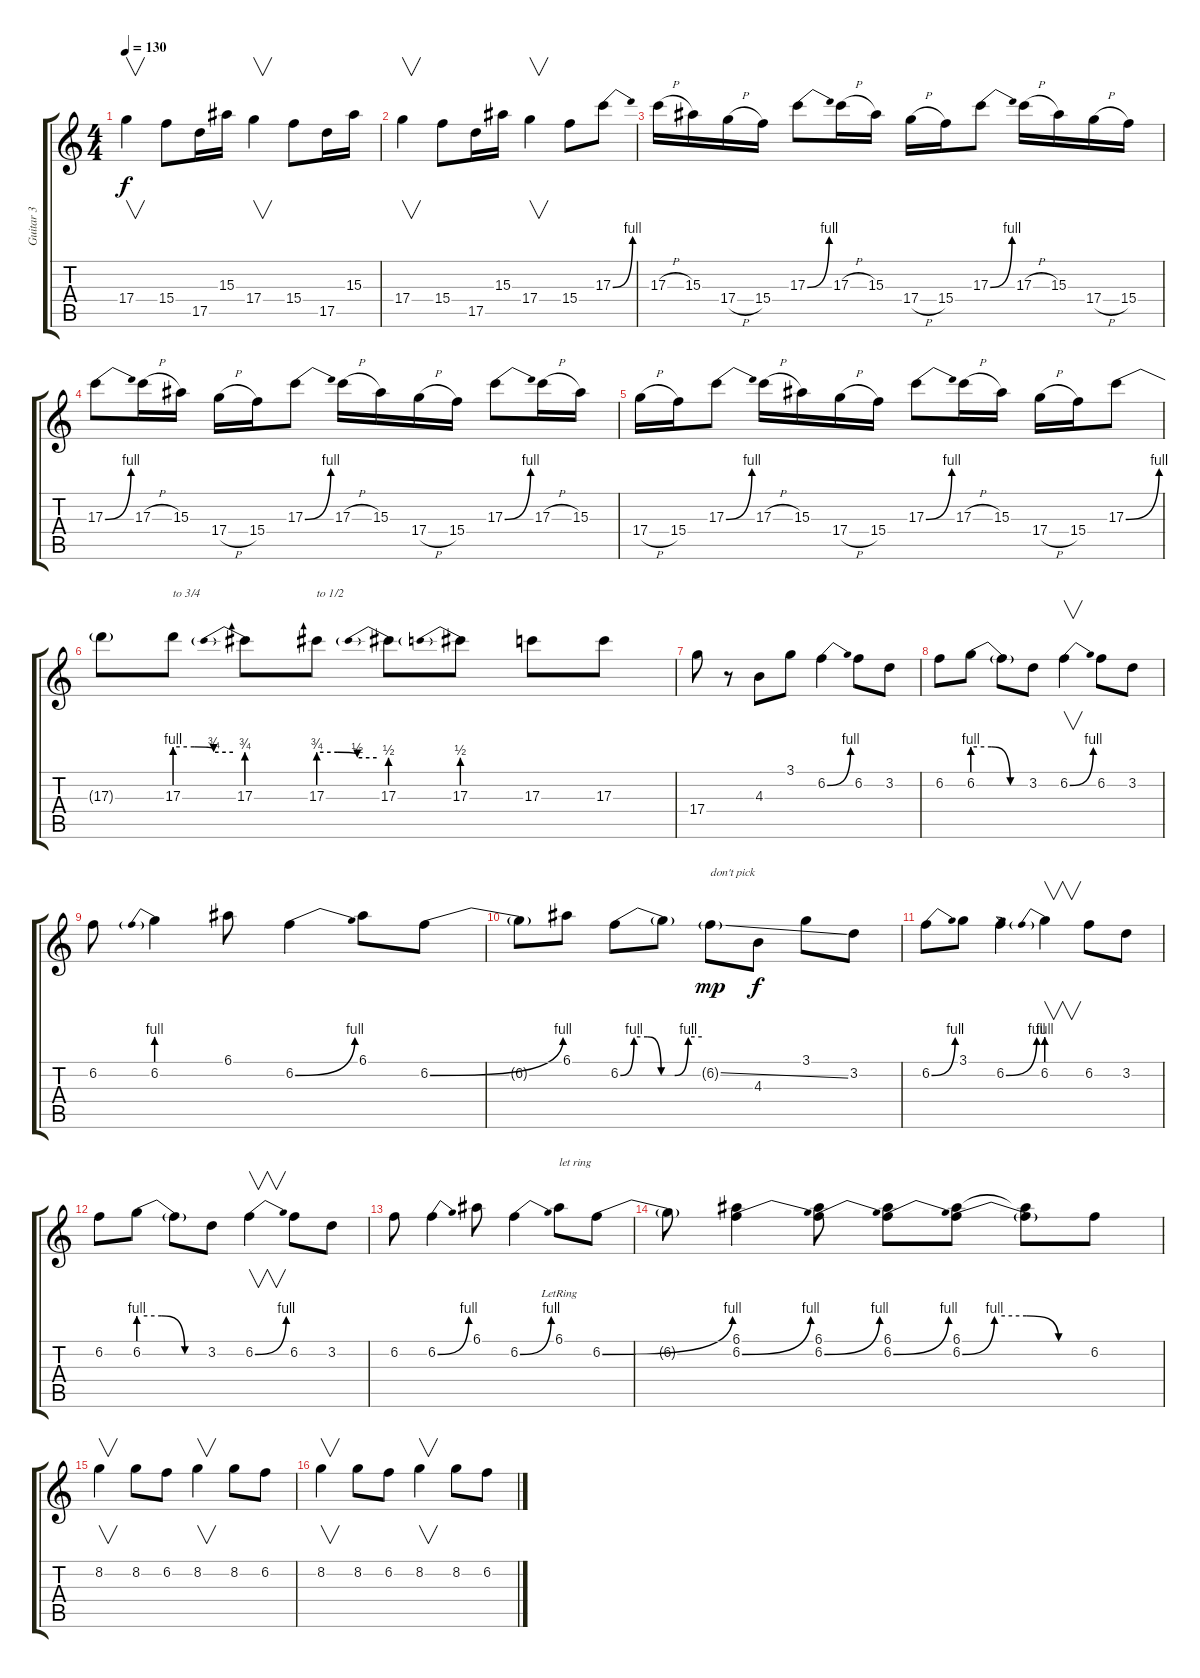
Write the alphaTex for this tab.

\track ("Guitar 3" "Guitar 3") {instrument distortionguitar}
\staff {score tabs}
\tuning (E4 B3 G3 D3 A2 E2) {hide}
\ts (4 4)
\tempo 130
\clef g2
\ks c
17.4.4{v dy f} 15.4.8 17.5.16 15.3.16 17.4.4{v} 15.4.8 17.5.16 15.3.16 |
17.4.4{v} 15.4.8 17.5.16 15.3.16 17.4.4{v} 15.4.8 17.3{be (bend 0 0 60 4)}.8 |
17.3{h}.16 15.3.16 17.4{h}.16 15.4.16 17.3{be (bend 0 0 60 4)}.8 17.3{h}.16 15.3.16 17.4{h}.16 15.4.16 17.3{be (bend 0 0 60 4)}.8 17.3{h}.16 15.3.16 17.4{h}.16 15.4.16 |
17.3{be (bend 0 0 60 4)}.8 17.3{h}.16 15.3.16 17.4{h}.16 15.4.16 17.3{be (bend 0 0 60 4)}.8 17.3{h}.16 15.3.16 17.4{h}.16 15.4.16 17.3{be (bend 0 0 60 4)}.8 17.3{h}.16 15.3.16 |
17.4{h}.16 15.4.16 17.3{be (bend 0 0 60 4)}.8 17.3{h}.16 15.3.16 17.4{h}.16 15.4.16 17.3{be (bend 0 0 60 4)}.8 17.3{h}.16 15.3.16 17.4{h}.16 15.4.16 17.3{be (bend 0 0 60 4)}.8 |
17.3{t}.8 17.3{be (custom 0 4 20 4 40 3 60 3)}.8{txt "to 3/4"} 17.3{be (prebend 0 3 60 3)}.8 17.3{be (custom 0 3 20 3 40 2 60 2)}.8{txt "to 1/2"} 17.3{be (prebend 0 2 60 2)}.8 17.3{be (prebend 0 2 60 2)}.8 17.3.8 17.3.8 |
17.4.8 r.8 4.3.8 3.1.8 6.2{be (bend 0 0 60 4)}.4 6.2.8 3.2.8 |
6.2.8 6.2{be (custom 0 4 20 4 40 0 60 0)}.8 6.2{t}.8 3.2.8 6.2{be (bend 0 0 60 4)}.4{v} 6.2.8 3.2.8 |
6.2.8 6.2{be (prebend 0 4 60 4)}.4 6.1.8 6.2{be (bend 0 0 60 4)}.4 6.1.8 6.2{be (bend 0 0 60 4)}.8 |
6.2{t}.8 6.1.8 6.2{be (custom 0 0 10 4 20 4 30 0 40 0 50 4 60 4)}.8 6.2{t}.8 6.2{ss g}.8{txt "don't pick" dy mp} 4.3.8{dy f} 3.1.8 3.2.8 |
6.2{be (bend 0 0 60 4)}.8 3.1.8 6.2{be (bend 0 0 60 4)}.4 6.2{be (prebend 0 4 60 4)}.4{v} 6.2.8 3.2.8 |
6.2.8 6.2{be (custom 0 4 20 4 40 0 60 0)}.8 6.2{t}.8 3.2.8 6.2{be (bend 0 0 60 4)}.4{v} 6.2.8 3.2.8 |
6.2.8 6.2{be (bend 0 0 60 4)}.4 6.1.8 6.2{be (bend 0 0 60 4)}.4 6.1{lr}.8{txt "let ring"} 6.2{be (bend 0 0 60 4)}.8 |
6.2{t}.8 (6.1 6.2{be (bend 0 0 60 4)}).4 (6.1 6.2{be (bend 0 0 60 4)}).8 (6.1 6.2{be (bend 0 0 60 4)}).8 (6.1 6.2{be (custom 0 0 15 4 30 4 45 0 60 0)}).8 (6.1{t} 6.2{t}).8 6.2.8 |
8.2.4{v} 8.2.8 6.2.8 8.2.4{v} 8.2.8 6.2.8 |
8.2.4{v} 8.2.8 6.2.8 8.2.4{v} 8.2.8 6.2.8
